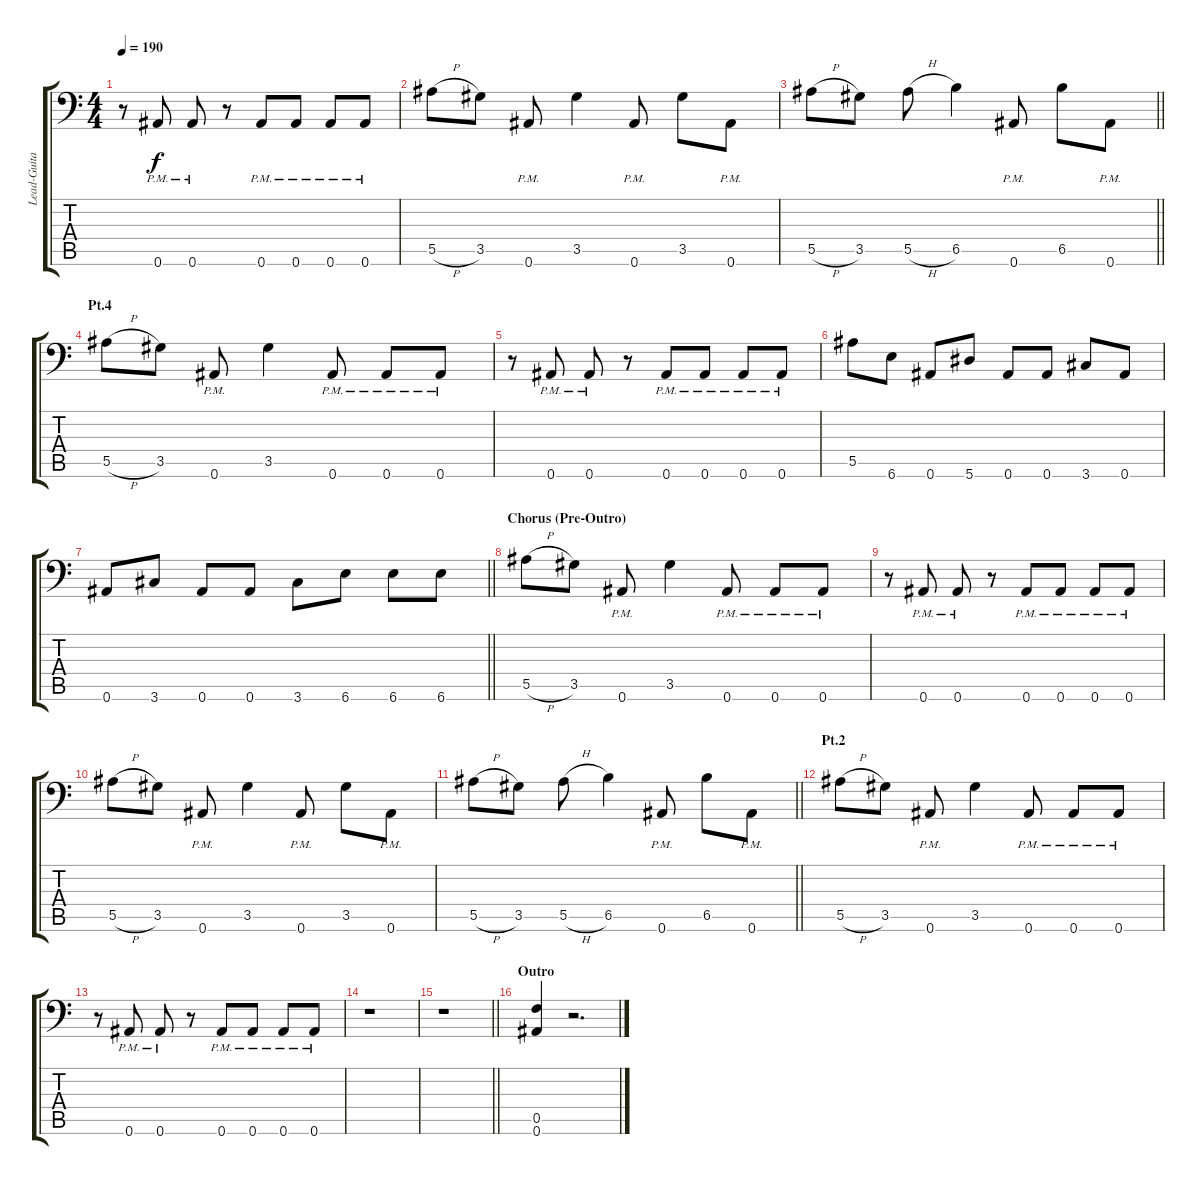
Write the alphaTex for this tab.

\track ("Lead-Guitar" "Lead-Guita") {instrument overdrivenguitar}
\staff {score tabs}
\tuning (C4 G3 Eb3 Bb2 F2 Bb1) {hide}
\ts (4 4)
\tempo 190
\clef f4
\ks c
r.8{dy f} 0.6{pm}.8 0.6{pm}.8 r.8 0.6{pm}.8 0.6{pm}.8 0.6{pm}.8 0.6{pm}.8 |
5.5{h}.8 3.5.8 0.6{pm}.8 3.5.4 0.6{pm}.8 3.5.8 0.6{pm}.8 |
\barLineRight lightlight
5.5{h}.8 3.5.8 5.5{h}.8 6.5.4 0.6{pm}.8 6.5.8 0.6{pm}.8 |
\section ("" "Pt.4")
5.5{h}.8 3.5.8 0.6{pm}.8 3.5.4 0.6{pm}.8 0.6{pm}.8 0.6{pm}.8 |
r.8 0.6{pm}.8 0.6{pm}.8 r.8 0.6{pm}.8 0.6{pm}.8 0.6{pm}.8 0.6{pm}.8 |
5.5.8 6.6.8 0.6.8 5.6.8 0.6.8 0.6.8 3.6.8 0.6.8 |
\barLineRight lightlight
0.6.8 3.6.8 0.6.8 0.6.8 3.6.8 6.6.8 6.6.8 6.6.8 |
\section ("" "Chorus (Pre-Outro)")
5.5{h}.8 3.5.8 0.6{pm}.8 3.5.4 0.6{pm}.8 0.6{pm}.8 0.6{pm}.8 |
r.8 0.6{pm}.8 0.6{pm}.8 r.8 0.6{pm}.8 0.6{pm}.8 0.6{pm}.8 0.6{pm}.8 |
5.5{h}.8 3.5.8 0.6{pm}.8 3.5.4 0.6{pm}.8 3.5.8 0.6{pm}.8 |
\barLineRight lightlight
5.5{h}.8 3.5.8 5.5{h}.8 6.5.4 0.6{pm}.8 6.5.8 0.6{pm}.8 |
\section ("" "Pt.2")
5.5{h}.8 3.5.8 0.6{pm}.8 3.5.4 0.6{pm}.8 0.6{pm}.8 0.6{pm}.8 |
r.8 0.6{pm}.8 0.6{pm}.8 r.8 0.6{pm}.8 0.6{pm}.8 0.6{pm}.8 0.6{pm}.8 |
r.1 |
\barLineRight lightlight
r.1 |
\section ("" "Outro")
(0.5 0.6).4 r.2{d}
